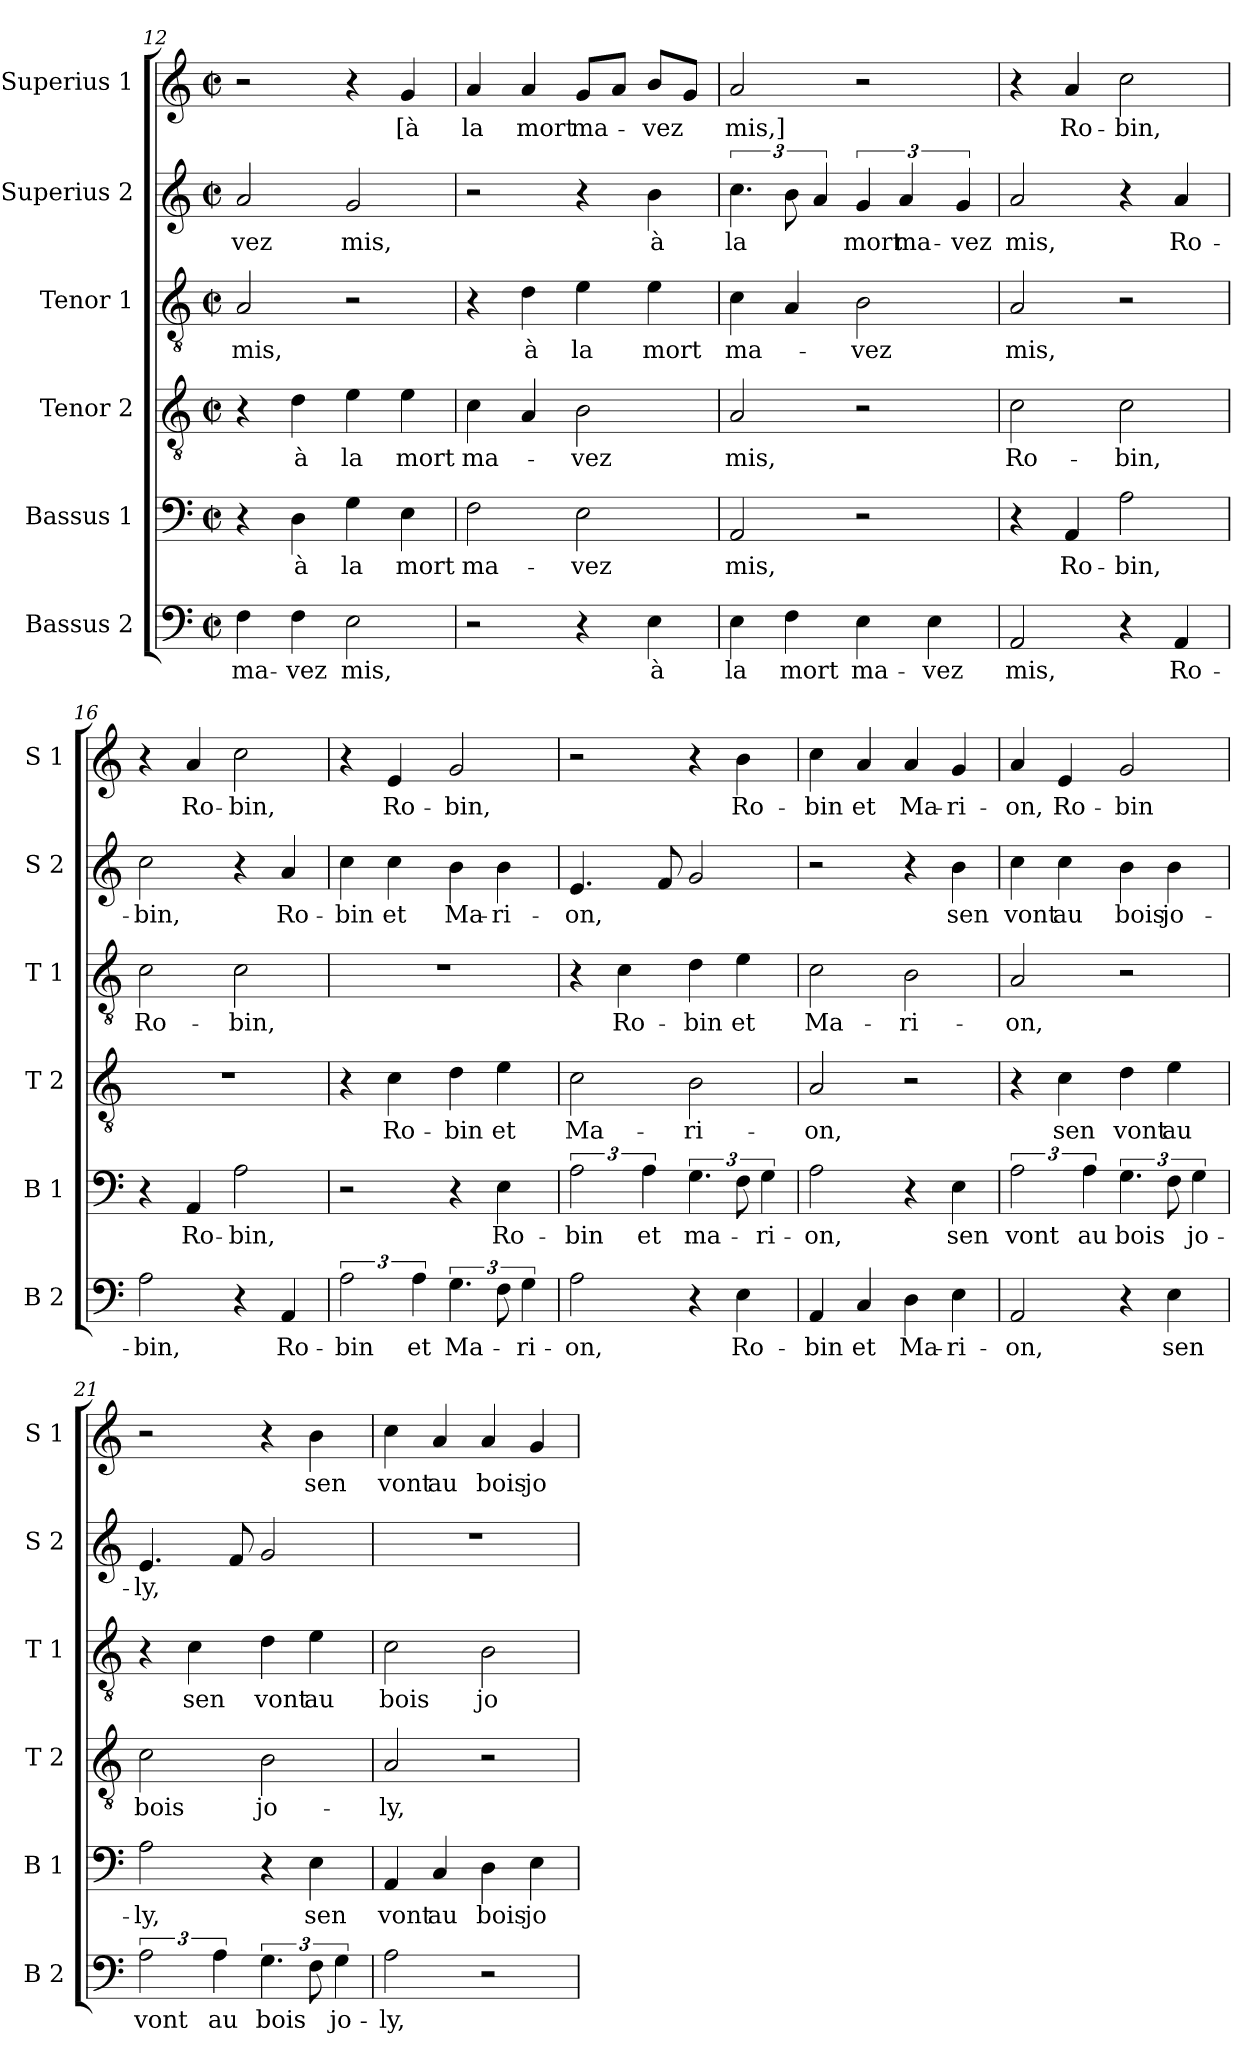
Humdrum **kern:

**kern	**text	**kern	**text	**kern	**text	**kern	**text	**kern	**text	**kern	**text
*part6	*part6	*part5	*part5	*part4	*part4	*part3	*part3	*part2	*part2	*part1	*part1
*staff6	*staff6	*staff5	*staff5	*staff4	*staff4	*staff3	*staff3	*staff2	*staff2	*staff1	*staff1
*I"Bassus 2	*	*I"Bassus 1	*	*I"Tenor 2	*	*I"Tenor 1	*	*I"Superius 2	*	*I"Superius 1	*
*I'B 2	*	*I'B 1	*	*I'T 2	*	*I'T 1	*	*I'S 2	*	*I'S 1	*
*clefF4	*	*clefF4	*	*clefGv2	*	*clefGv2	*	*clefG2	*	*clefG2	*
*k[]	*	*k[]	*	*k[]	*	*k[]	*	*k[]	*	*k[]	*
*M2/2	*	*M2/2	*	*M2/2	*	*M2/2	*	*M2/2	*	*M2/2	*
*met(c|)	*	*met(c|)	*	*met(c|)	*	*met(c|)	*	*met(c|)	*	*met(c|)	*
=12	=12	=12	=12	=12	=12	=12	=12	=12	=12	=12	=12
!	!LO:LY:b	!	!	!	!	!	!LO:LY:b	!	!LO:LY:b	!	!
4F\	ma-	4r	.	4r	.	2A/	mis,	2a/	-vez	2r	.
!	!LO:LY:b	!	!LO:LY:b	!	!LO:LY:b	!	!	!	!	!	!
4F\	-vez	4D\	à	4d\	à	.	.	.	.	.	.
!	!LO:LY:b	!	!LO:LY:b	!	!LO:LY:b	!	!	!	!LO:LY:b	!	!
2E\	mis,	4G\	la	4e\	la	2r	.	2g/	mis,	4r	.
!	!	!	!LO:LY:b	!	!LO:LY:b	!	!	!	!	!	!LO:LY:b
.	.	4E\	mort	4e\	mort	.	.	.	.	4g/	[à
=13	=13	=13	=13	=13	=13	=13	=13	=13	=13	=13	=13
!	!	!	!LO:LY:b	!	!LO:LY:b	!	!	!	!	!	!LO:LY:b
2r	.	2F\	ma-	4c\	ma-	4r	.	2r	.	4a/	la
!	!	!	!	!	!	!	!LO:LY:b	!	!	!	!LO:LY:b
.	.	.	.	4A/	.	4d\	à	.	.	4a/	mort
!	!	!	!LO:LY:b	!	!LO:LY:b	!	!LO:LY:b	!	!	!	!LO:LY:b
4r	.	2E\	-vez	2B\	-vez	4e\	la	4r	.	8g/L	ma-
.	.	.	.	.	.	.	.	.	.	8a/J	.
!	!LO:LY:b	!	!	!	!	!	!LO:LY:b	!	!LO:LY:b	!	!LO:LY:b
4E\	à	.	.	.	.	4e\	mort	4b\	à	8b/L	-vez
.	.	.	.	.	.	.	.	.	.	8g/J	.
=14	=14	=14	=14	=14	=14	=14	=14	=14	=14	=14	=14
!	!LO:LY:b	!	!LO:LY:b	!	!LO:LY:b	!	!LO:LY:b	!	!LO:LY:b	!	!LO:LY:b
4E\	la	2AA/	mis,	2A/	mis,	4c\	ma-	6.cc\	la	2a/	mis,]
!	!LO:LY:b	!	!	!	!	!	!	!	!	!	!
4F\	mort	.	.	.	.	4A/	.	12b\	.	.	.
.	.	.	.	.	.	.	.	6a/	.	.	.
!	!LO:LY:b	!	!	!	!	!	!LO:LY:b	!	!LO:LY:b	!	!
4E\	ma-	2r	.	2r	.	2B\	-vez	6g/	mort	2r	.
!	!	!	!	!	!	!	!	!	!LO:LY:b	!	!
.	.	.	.	.	.	.	.	6a/	ma-	.	.
!	!LO:LY:b	!	!	!	!	!	!	!	!	!	!
4E\	-vez	.	.	.	.	.	.	.	.	.	.
!	!	!	!	!	!	!	!	!	!LO:LY:b	!	!
.	.	.	.	.	.	.	.	6g/	-vez	.	.
=15	=15	=15	=15	=15	=15	=15	=15	=15	=15	=15	=15
!	!LO:LY:b	!	!	!	!LO:LY:b	!	!LO:LY:b	!	!LO:LY:b	!	!
2AA/	mis,	4r	.	2c\	Ro-	2A/	mis,	2a/	mis,	4r	.
!	!	!	!LO:LY:b	!	!	!	!	!	!	!	!LO:LY:b
.	.	4AA/	Ro-	.	.	.	.	.	.	4a/	Ro-
!	!	!	!LO:LY:b	!	!LO:LY:b	!	!	!	!	!	!LO:LY:b
4r	.	2A\	-bin,	2c\	-bin,	2r	.	4r	.	2cc\	-bin,
!	!LO:LY:b	!	!	!	!	!	!	!	!LO:LY:b	!	!
4AA/	Ro-	.	.	.	.	.	.	4a/	Ro-	.	.
!!LO:LB:g=z
=16	=16	=16	=16	=16	=16	=16	=16	=16	=16	=16	=16
!	!LO:LY:b	!	!	!	!	!	!LO:LY:b	!	!LO:LY:b	!	!
2A\	-bin,	4r	.	1r	.	2c\	Ro-	2cc\	-bin,	4r	.
!	!	!	!LO:LY:b	!	!	!	!	!	!	!	!LO:LY:b
.	.	4AA/	Ro-	.	.	.	.	.	.	4a/	Ro-
!	!	!	!LO:LY:b	!	!	!	!LO:LY:b	!	!	!	!LO:LY:b
4r	.	2A\	-bin,	.	.	2c\	-bin,	4r	.	2cc\	-bin,
!	!LO:LY:b	!	!	!	!	!	!	!	!LO:LY:b	!	!
4AA/	Ro-	.	.	.	.	.	.	4a/	Ro-	.	.
=17	=17	=17	=17	=17	=17	=17	=17	=17	=17	=17	=17
!	!LO:LY:b	!	!	!	!	!	!	!	!LO:LY:b	!	!
3A\	-bin	2r	.	4r	.	1r	.	4cc\	-bin	4r	.
!	!	!	!	!	!LO:LY:b	!	!	!	!LO:LY:b	!	!LO:LY:b
.	.	.	.	4c\	Ro-	.	.	4cc\	et	4e/	Ro-
!	!LO:LY:b	!	!	!	!	!	!	!	!	!	!
6A\	et	.	.	.	.	.	.	.	.	.	.
!	!LO:LY:b	!	!	!	!LO:LY:b	!	!	!	!LO:LY:b	!	!LO:LY:b
6.G\	Ma-	4r	.	4d\	-bin	.	.	4b\	Ma-	2g/	-bin,
!	!	!	!LO:LY:b	!	!LO:LY:b	!	!	!	!LO:LY:b	!	!
12F\	.	4E\	Ro-	4e\	et	.	.	4b\	-ri-	.	.
!	!LO:LY:b	!	!	!	!	!	!	!	!	!	!
6G\	-ri-	.	.	.	.	.	.	.	.	.	.
=18	=18	=18	=18	=18	=18	=18	=18	=18	=18	=18	=18
!	!LO:LY:b	!	!LO:LY:b	!	!LO:LY:b	!	!	!	!LO:LY:b	!	!
2A\	-on,	3A\	-bin	2c\	Ma-	4r	.	4.e/	-on,	2r	.
!	!	!	!	!	!	!	!LO:LY:b	!	!	!	!
.	.	.	.	.	.	4c\	Ro-	.	.	.	.
!	!	!	!LO:LY:b	!	!	!	!	!	!	!	!
.	.	6A\	et	.	.	.	.	.	.	.	.
.	.	.	.	.	.	.	.	8f/	.	.	.
!	!	!	!LO:LY:b	!	!LO:LY:b	!	!LO:LY:b	!	!	!	!
4r	.	6.G\	ma-	2B\	-ri-	4d\	-bin	2g/	.	4r	.
!	!LO:LY:b	!	!	!	!	!	!LO:LY:b	!	!	!	!LO:LY:b
4E\	Ro-	12F\	.	.	.	4e\	et	.	.	4b\	Ro-
!	!	!	!LO:LY:b	!	!	!	!	!	!	!	!
.	.	6G\	-ri-	.	.	.	.	.	.	.	.
=19	=19	=19	=19	=19	=19	=19	=19	=19	=19	=19	=19
!	!LO:LY:b	!	!LO:LY:b	!	!LO:LY:b	!	!LO:LY:b	!	!	!	!LO:LY:b
4AA/	-bin	2A\	-on,	2A/	-on,	2c\	Ma-	2r	.	4cc\	-bin
!	!LO:LY:b	!	!	!	!	!	!	!	!	!	!LO:LY:b
4C/	et	.	.	.	.	.	.	.	.	4a/	et
!	!LO:LY:b	!	!	!	!	!	!LO:LY:b	!	!	!	!LO:LY:b
4D\	Ma-	4r	.	2r	.	2B\	-ri-	4r	.	4a/	Ma-
!	!LO:LY:b	!	!LO:LY:b	!	!	!	!	!	!LO:LY:b	!	!LO:LY:b
4E\	-ri-	4E\	sen	.	.	.	.	4b\	sen	4g/	-ri-
=20	=20	=20	=20	=20	=20	=20	=20	=20	=20	=20	=20
!	!LO:LY:b	!	!LO:LY:b	!	!	!	!LO:LY:b	!	!LO:LY:b	!	!LO:LY:b
2AA/	-on,	3A\	vont	4r	.	2A/	-on,	4cc\	vont	4a/	-on,
!	!	!	!	!	!LO:LY:b	!	!	!	!LO:LY:b	!	!LO:LY:b
.	.	.	.	4c\	sen	.	.	4cc\	au	4e/	Ro-
!	!	!	!LO:LY:b	!	!	!	!	!	!	!	!
.	.	6A\	au	.	.	.	.	.	.	.	.
!	!	!	!LO:LY:b	!	!LO:LY:b	!	!	!	!LO:LY:b	!	!LO:LY:b
4r	.	6.G\	bois	4d\	vont	2r	.	4b\	bois	2g/	-bin
!	!LO:LY:b	!	!	!	!LO:LY:b	!	!	!	!LO:LY:b	!	!
4E\	sen	12F\	.	4e\	au	.	.	4b\	jo-	.	.
!	!	!	!LO:LY:b	!	!	!	!	!	!	!	!
.	.	6G\	jo-	.	.	.	.	.	.	.	.
!!LO:PB:g=z
=21	=21	=21	=21	=21	=21	=21	=21	=21	=21	=21	=21
!	!LO:LY:b	!	!LO:LY:b	!	!LO:LY:b	!	!	!	!LO:LY:b	!	!
3A\	vont	2A\	-ly,	2c\	bois	4r	.	4.e/	-ly,	2r	.
!	!	!	!	!	!	!	!LO:LY:b	!	!	!	!
.	.	.	.	.	.	4c\	sen	.	.	.	.
!	!LO:LY:b	!	!	!	!	!	!	!	!	!	!
6A\	au	.	.	.	.	.	.	.	.	.	.
.	.	.	.	.	.	.	.	8f/	.	.	.
!	!LO:LY:b	!	!	!	!LO:LY:b	!	!LO:LY:b	!	!	!	!
6.G\	bois	4r	.	2B\	jo-	4d\	vont	2g/	.	4r	.
!	!	!	!LO:LY:b	!	!	!	!LO:LY:b	!	!	!	!LO:LY:b
12F\	.	4E\	sen	.	.	4e\	au	.	.	4b\	sen
!	!LO:LY:b	!	!	!	!	!	!	!	!	!	!
6G\	jo-	.	.	.	.	.	.	.	.	.	.
=22	=22	=22	=22	=22	=22	=22	=22	=22	=22	=22	=22
!	!LO:LY:b	!	!LO:LY:b	!	!LO:LY:b	!	!LO:LY:b	!	!	!	!LO:LY:b
2A\	-ly,	4AA/	vont	2A/	-ly,	2c\	bois	1r	.	4cc\	vont
!	!	!	!LO:LY:b	!	!	!	!	!	!	!	!LO:LY:b
.	.	4C/	au	.	.	.	.	.	.	4a/	au
!	!	!	!LO:LY:b	!	!	!	!LO:LY:b	!	!	!	!LO:LY:b
2r	.	4D\	bois	2r	.	2B\	jo-	.	.	4a/	bois
!	!	!	!LO:LY:b	!	!	!	!	!	!	!	!LO:LY:b
.	.	4E\	jo-	.	.	.	.	.	.	4g/	jo-
=	=	=	=	=	=	=	=	=	=	=	=
*-	*-	*-	*-	*-	*-	*-	*-	*-	*-	*-	*-
